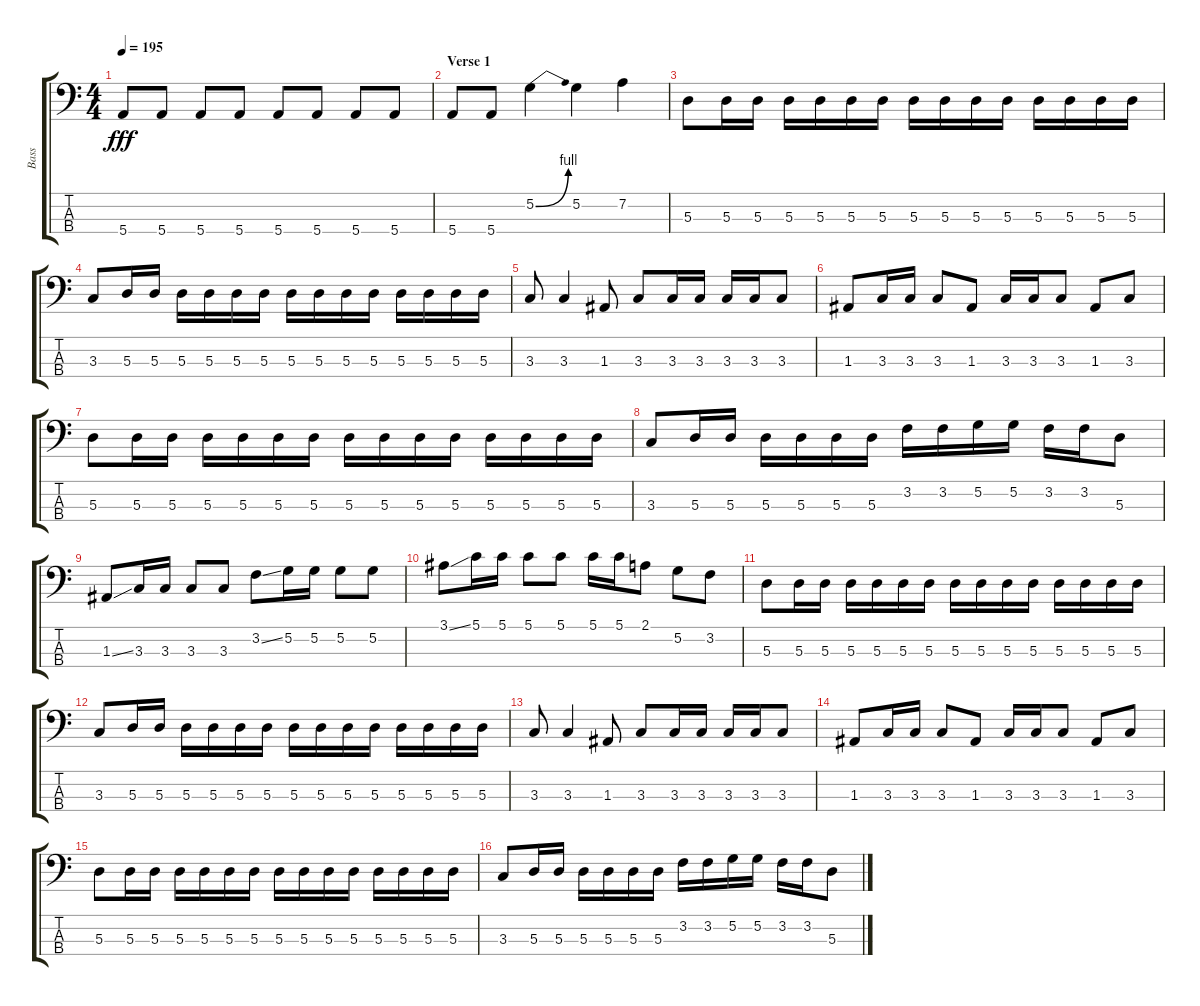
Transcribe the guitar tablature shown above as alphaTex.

\track ("Bass" "Bass") {instrument electricbassfinger}
\staff {score tabs}
\tuning (G2 D2 A1 E1) {hide}
\ts (4 4)
\tempo 195
\clef f4
\ks c
5.4.8{dy fff} 5.4.8 5.4.8 5.4.8 5.4.8 5.4.8 5.4.8 5.4.8 |
\section ("" "Verse 1")
5.4.8 5.4.8 5.2{be (bend 0 0 60 4)}.4 5.2.4 7.2.4 |
5.3.8 5.3.16 5.3.16 5.3.16 5.3.16 5.3.16 5.3.16 5.3.16 5.3.16 5.3.16 5.3.16 5.3.16 5.3.16 5.3.16 5.3.16 |
3.3.8 5.3.16 5.3.16 5.3.16 5.3.16 5.3.16 5.3.16 5.3.16 5.3.16 5.3.16 5.3.16 5.3.16 5.3.16 5.3.16 5.3.16 |
3.3.8 3.3.4 1.3.8 3.3.8 3.3.16 3.3.16 3.3.16 3.3.16 3.3.8 |
1.3.8 3.3.16 3.3.16 3.3.8 1.3.8 3.3.16 3.3.16 3.3.8 1.3.8 3.3.8 |
5.3.8 5.3.16 5.3.16 5.3.16 5.3.16 5.3.16 5.3.16 5.3.16 5.3.16 5.3.16 5.3.16 5.3.16 5.3.16 5.3.16 5.3.16 |
3.3.8 5.3.16 5.3.16 5.3.16 5.3.16 5.3.16 5.3.16 3.2.16 3.2.16 5.2.16 5.2.16 3.2.16 3.2.16 5.3.8 |
1.3{ss}.8 3.3.16 3.3.16 3.3.8 3.3.8 3.2{ss}.8 5.2.16 5.2.16 5.2.8 5.2.8 |
3.1{ss}.8 5.1.16 5.1.16 5.1.8 5.1.8 5.1.16 5.1.16 2.1.8 5.2.8 3.2.8 |
5.3.8 5.3.16 5.3.16 5.3.16 5.3.16 5.3.16 5.3.16 5.3.16 5.3.16 5.3.16 5.3.16 5.3.16 5.3.16 5.3.16 5.3.16 |
3.3.8 5.3.16 5.3.16 5.3.16 5.3.16 5.3.16 5.3.16 5.3.16 5.3.16 5.3.16 5.3.16 5.3.16 5.3.16 5.3.16 5.3.16 |
3.3.8 3.3.4 1.3.8 3.3.8 3.3.16 3.3.16 3.3.16 3.3.16 3.3.8 |
1.3.8 3.3.16 3.3.16 3.3.8 1.3.8 3.3.16 3.3.16 3.3.8 1.3.8 3.3.8 |
5.3.8 5.3.16 5.3.16 5.3.16 5.3.16 5.3.16 5.3.16 5.3.16 5.3.16 5.3.16 5.3.16 5.3.16 5.3.16 5.3.16 5.3.16 |
3.3.8 5.3.16 5.3.16 5.3.16 5.3.16 5.3.16 5.3.16 3.2.16 3.2.16 5.2.16 5.2.16 3.2.16 3.2.16 5.3.8
